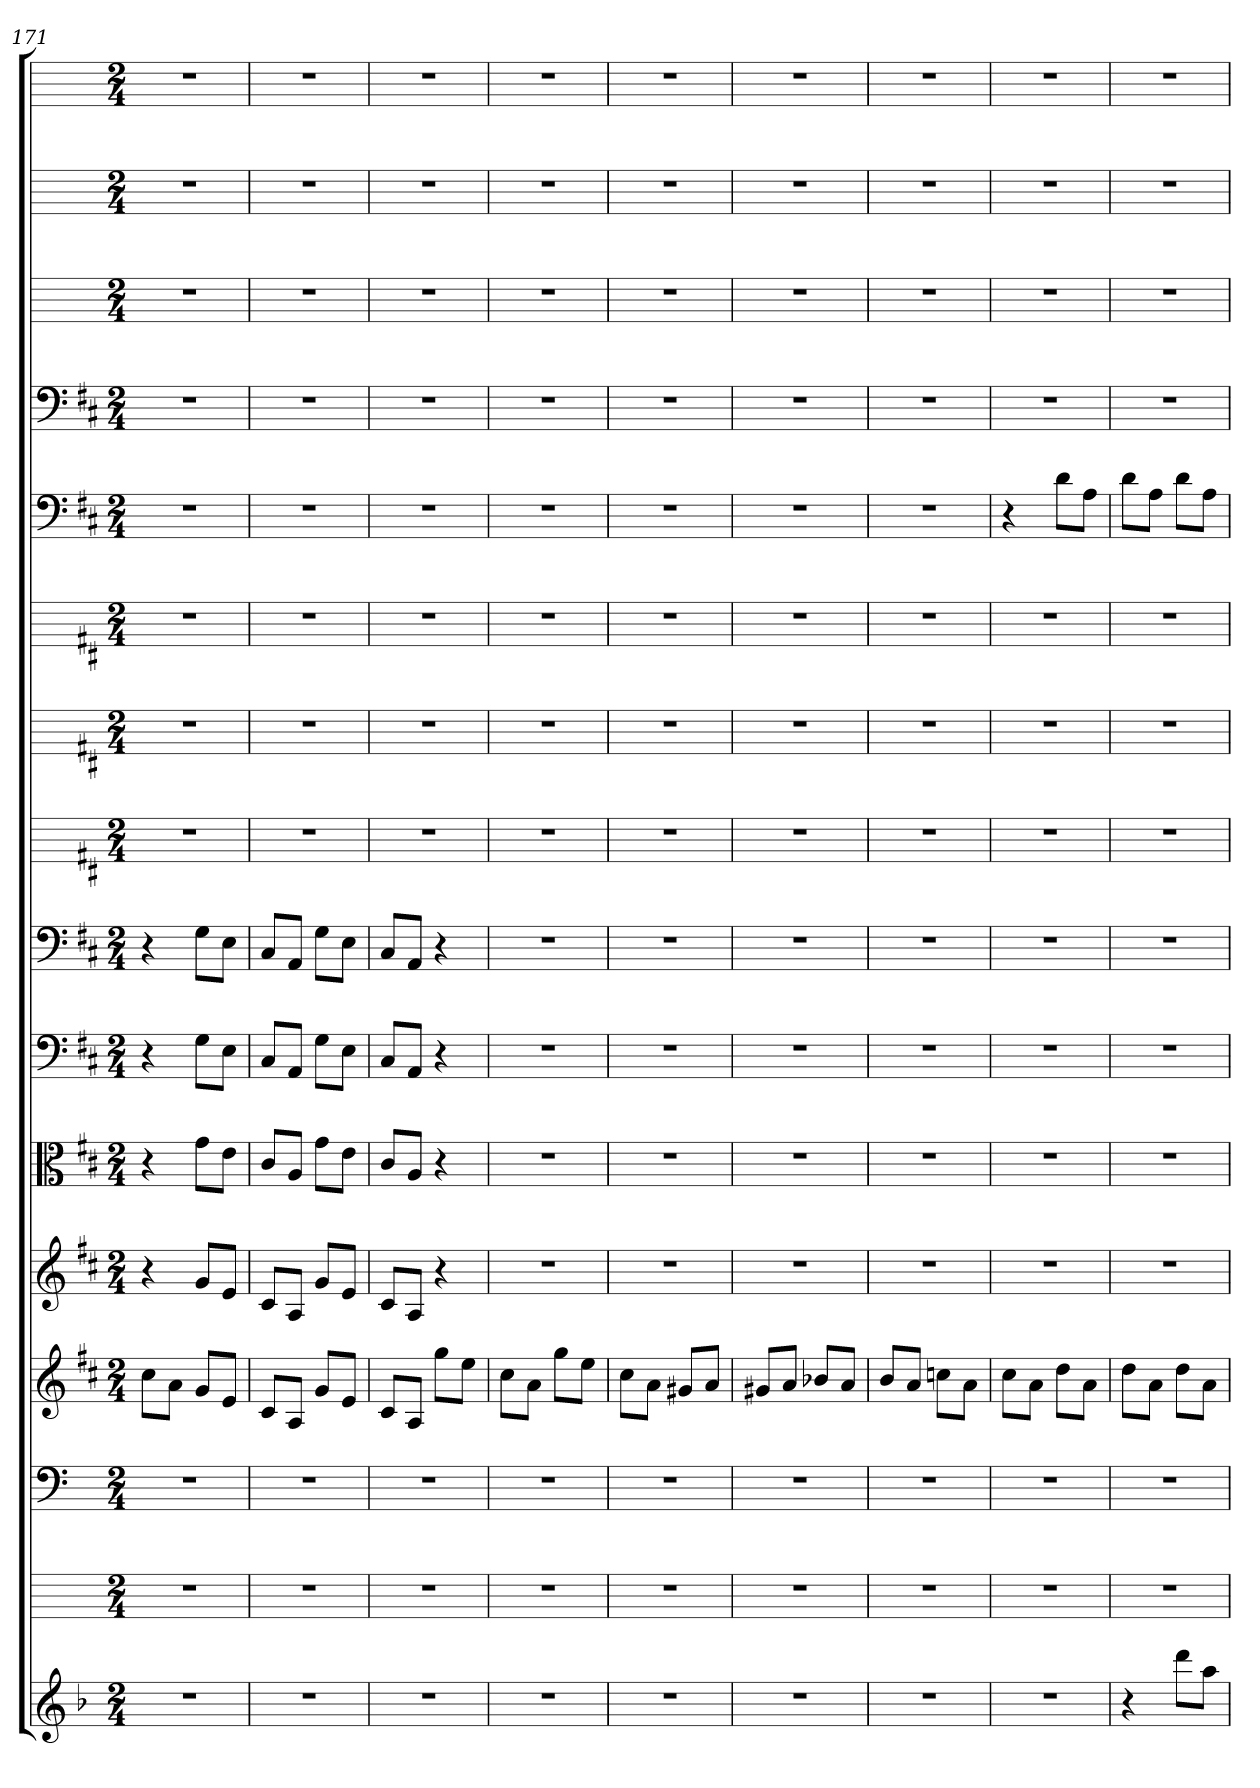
**kern	**kern	**kern	**kern	**kern	**kern	**kern	**kern	**kern	**kern	**kern	**kern	**kern	**kern	**kern	**kern
*part16	*part15	*part14	*part13	*part12	*part11	*part10	*part9	*part8	*part7	*part6	*part5	*part4	*part3	*part2	*part1
*staff16	*staff15	*staff14	*staff13	*staff12	*staff11	*staff10	*staff9	*staff8	*staff7	*staff6	*staff5	*staff4	*staff3	*staff2	*staff1
*	*	*clefF4	*	*	*clefC3	*clefF4	*clefF4	*	*	*	*clefF4	*clefF4	*	*	*
*k[b-]	*k[]	*k[]	*k[f#c#]	*k[f#c#]	*k[f#c#]	*k[f#c#]	*k[f#c#]	*k[f#c#]	*k[f#c#]	*k[f#c#]	*k[f#c#]	*k[f#c#]	*k[]	*k[]	*k[]
*M2/4	*M2/4	*M2/4	*M2/4	*M2/4	*M2/4	*M2/4	*M2/4	*M2/4	*M2/4	*M2/4	*M2/4	*M2/4	*M2/4	*M2/4	*M2/4
=171	=171	=171	=171	=171	=171	=171	=171	=171	=171	=171	=171	=171	=171	=171	=171
2r	2r	2r	8cc#L	4r	4r	4r	4r	2r	2r	2r	2r	2r	2r	2r	2r
.	.	.	8aJ	.	.	.	.	.	.	.	.	.	.	.	.
.	.	.	8gL	8gL	8g\L	8G\L	8G\L	.	.	.	.	.	.	.	.
.	.	.	8eJ	8eJ	8e\J	8E\J	8E\J	.	.	.	.	.	.	.	.
=172	=172	=172	=172	=172	=172	=172	=172	=172	=172	=172	=172	=172	=172	=172	=172
2r	2r	2r	8c#L	8c#L	8c#/L	8C#/L	8C#/L	2r	2r	2r	2r	2r	2r	2r	2r
.	.	.	8AJ	8AJ	8A/J	8AA/J	8AA/J	.	.	.	.	.	.	.	.
.	.	.	8gL	8gL	8g\L	8G\L	8G\L	.	.	.	.	.	.	.	.
.	.	.	8eJ	8eJ	8e\J	8E\J	8E\J	.	.	.	.	.	.	.	.
=173	=173	=173	=173	=173	=173	=173	=173	=173	=173	=173	=173	=173	=173	=173	=173
2r	2r	2r	8c#L	8c#L	8c#/L	8C#/L	8C#/L	2r	2r	2r	2r	2r	2r	2r	2r
.	.	.	8AJ	8AJ	8A/J	8AA/J	8AA/J	.	.	.	.	.	.	.	.
.	.	.	8ggL	4r	4r	4r	4r	.	.	.	.	.	.	.	.
.	.	.	8eeJ	.	.	.	.	.	.	.	.	.	.	.	.
=174	=174	=174	=174	=174	=174	=174	=174	=174	=174	=174	=174	=174	=174	=174	=174
2r	2r	2r	8cc#L	2r	2r	2r	2r	2r	2r	2r	2r	2r	2r	2r	2r
.	.	.	8aJ	.	.	.	.	.	.	.	.	.	.	.	.
.	.	.	8ggL	.	.	.	.	.	.	.	.	.	.	.	.
.	.	.	8eeJ	.	.	.	.	.	.	.	.	.	.	.	.
=175	=175	=175	=175	=175	=175	=175	=175	=175	=175	=175	=175	=175	=175	=175	=175
2r	2r	2r	8cc#L	2r	2r	2r	2r	2r	2r	2r	2r	2r	2r	2r	2r
.	.	.	8aJ	.	.	.	.	.	.	.	.	.	.	.	.
.	.	.	8g#XL	.	.	.	.	.	.	.	.	.	.	.	.
.	.	.	8aJ	.	.	.	.	.	.	.	.	.	.	.	.
=176	=176	=176	=176	=176	=176	=176	=176	=176	=176	=176	=176	=176	=176	=176	=176
2r	2r	2r	8g#XL	2r	2r	2r	2r	2r	2r	2r	2r	2r	2r	2r	2r
.	.	.	8aJ	.	.	.	.	.	.	.	.	.	.	.	.
.	.	.	8b-XL	.	.	.	.	.	.	.	.	.	.	.	.
.	.	.	8aJ	.	.	.	.	.	.	.	.	.	.	.	.
=177	=177	=177	=177	=177	=177	=177	=177	=177	=177	=177	=177	=177	=177	=177	=177
2r	2r	2r	8bL	2r	2r	2r	2r	2r	2r	2r	2r	2r	2r	2r	2r
.	.	.	8aJ	.	.	.	.	.	.	.	.	.	.	.	.
.	.	.	8ccnL	.	.	.	.	.	.	.	.	.	.	.	.
.	.	.	8aJ	.	.	.	.	.	.	.	.	.	.	.	.
=178	=178	=178	=178	=178	=178	=178	=178	=178	=178	=178	=178	=178	=178	=178	=178
2r	2r	2r	8cc#L	2r	2r	2r	2r	2r	2r	2r	4r	2r	2r	2r	2r
.	.	.	8aJ	.	.	.	.	.	.	.	.	.	.	.	.
.	.	.	8ddL	.	.	.	.	.	.	.	8d\L	.	.	.	.
.	.	.	8aJ	.	.	.	.	.	.	.	8A\J	.	.	.	.
=179	=179	=179	=179	=179	=179	=179	=179	=179	=179	=179	=179	=179	=179	=179	=179
4r	2r	2r	8ddL	2r	2r	2r	2r	2r	2r	2r	8d\L	2r	2r	2r	2r
.	.	.	8aJ	.	.	.	.	.	.	.	8A\J	.	.	.	.
8dddL	.	.	8ddL	.	.	.	.	.	.	.	8d\L	.	.	.	.
8aaJ	.	.	8aJ	.	.	.	.	.	.	.	8A\J	.	.	.	.
=	=	=	=	=	=	=	=	=	=	=	=	=	=	=	=
*-	*-	*-	*-	*-	*-	*-	*-	*-	*-	*-	*-	*-	*-	*-	*-
